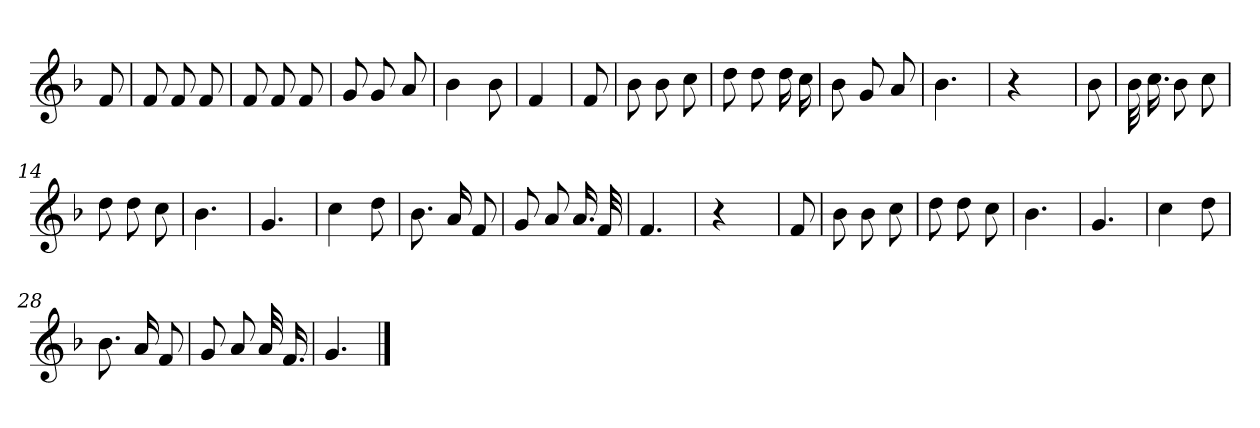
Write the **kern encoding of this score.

**kern
*part1
*staff1
*clefG2
*k[b-]
*F:
=
8f
=1
8f
8f
8f
=2
8f
8f
8f
=3
8g
8g
8a
=4
4b-
8b-
=5
4f
=6
8f
=7
8b-
8b-
8cc
=8
8dd
8dd
16dd
16cc
=9
8b-
8g
8a
=10
4.b-
=11
4r
=12
8b-
=13
32b-
16.cc
8b-
8cc
=14
8dd
8dd
8cc
=15
4.b-
=16
4.g
=17
4cc
8dd
=18
8.b-
16a
8f
=19
8g
8a
16.a
32f
=20
4.f
=21
4r
=22
8f
=23
8b-
8b-
8cc
=24
8dd
8dd
8cc
=25
4.b-
=26
4.g
=27
4cc
8dd
=28
8.b-
16a
8f
=29
8g
8a
32a
16.f
=30
4.g
==
*-
